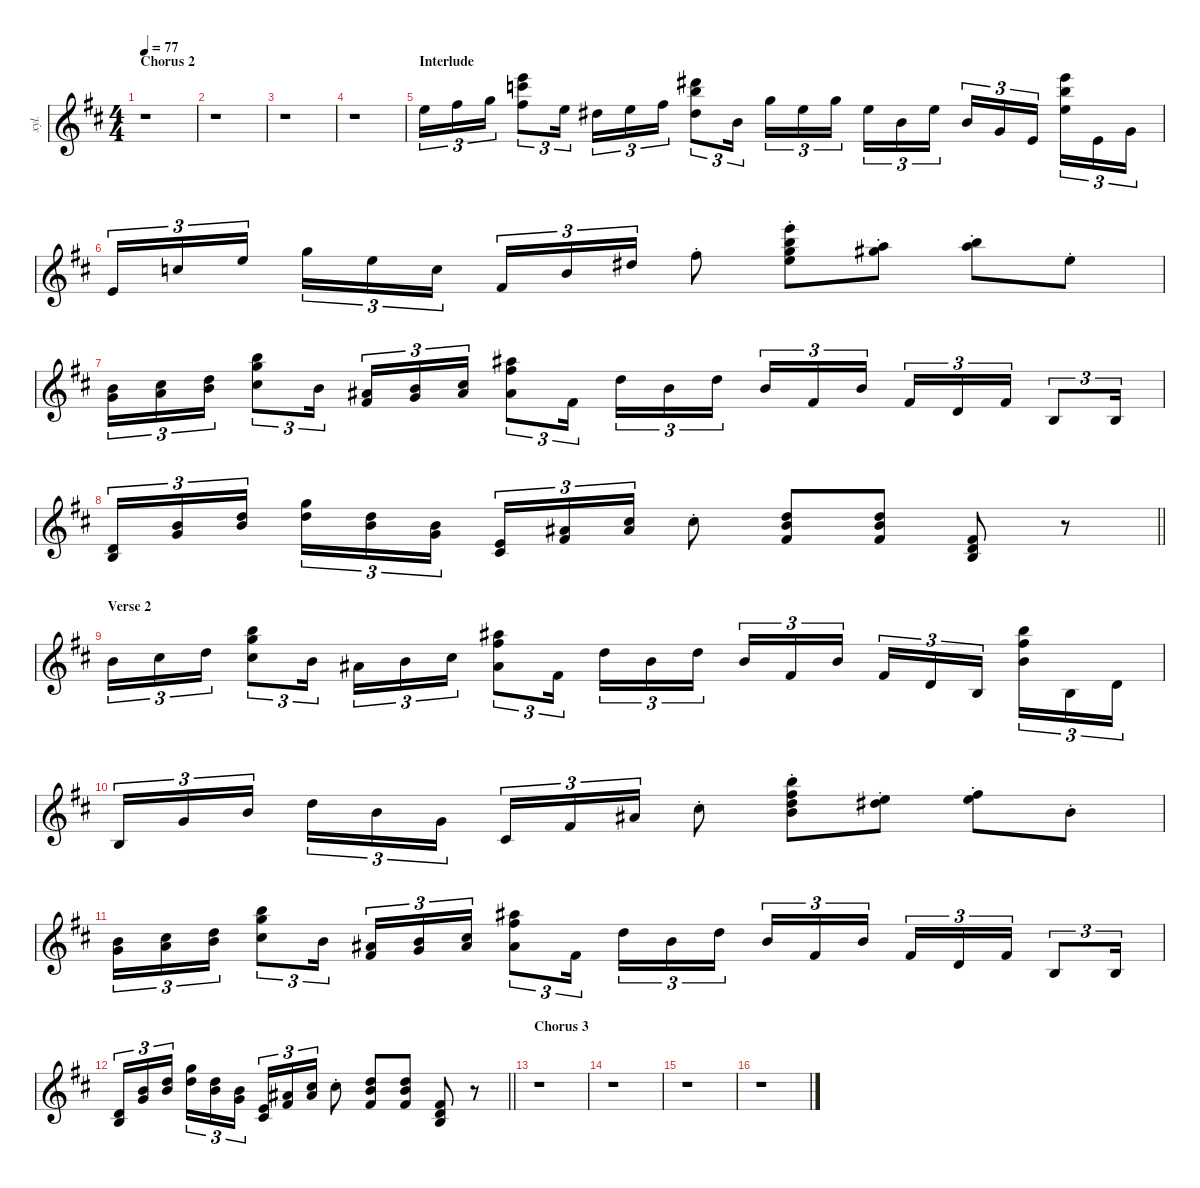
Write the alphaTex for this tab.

\defaultSystemsLayout 4
\hideDynamics
\bracketExtendMode nobrackets
\otherSystemsTrackNameOrientation horizontal
\track ("Xylophone" "xyl.") {defaultSystemsLayout 4 instrument xylophone}
\staff {score}
\tuning (E4 B3 G3 D3 A2 E2)
\ts (4 4)
\section ("" "Chorus 2")
\tempo 77
\clef g2
\ks bminor
r.1{dy f} |
r.1 |
r.1 |
r.1 |
\section ("" "Interlude")
12.1{acc forcenatural}.16{tu (3 2)} 14.1{acc #}.16{tu (3 2)} 15.1{acc forcenatural}.16{tu (3 2)} (23.3{acc #} 25.2{acc forcenatural} 24.1{acc forcenatural}).8{tu (3 2) bd 71} 12.1{acc forcenatural}.16{tu (3 2)} 11.1{acc #}.16{tu (3 2)} 12.1{acc forcenatural}.16{tu (3 2)} 14.1{acc #}.16{tu (3 2)} (20.3{acc #} 23.1{acc #} 24.2{acc forcenatural}).8{tu (3 2) bd 70} 7.1{acc forcenatural}.16{tu (3 2)} 15.1{acc forcenatural}.16{tu (3 2)} 12.1{acc forcenatural}.16{tu (3 2)} 15.1{acc forcenatural}.16{tu (3 2)} 12.1{acc forcenatural}.16{tu (3 2)} 7.1{acc forcenatural}.16{tu (3 2)} 12.1{acc forcenatural}.16{tu (3 2)} 7.1{acc forcenatural}.16{tu (3 2)} 3.1{acc forcenatural}.16{tu (3 2)} 0.1{acc forcenatural}.16{tu (3 2)} (24.1{acc forcenatural} 21.3{acc forcenatural} 24.2{acc forcenatural}).16{tu (3 2) bd 60} 0.1{acc forcenatural}.16{tu (3 2)} 3.1{acc forcenatural}.16{tu (3 2)} |
0.1{acc forcenatural}.16{tu (3 2)} 8.1{acc forcenatural}.16{tu (3 2)} 12.1{acc forcenatural}.16{tu (3 2)} 15.1{acc forcenatural}.16{tu (3 2)} 12.1{acc forcenatural}.16{tu (3 2)} 8.1{acc forcenatural}.16{tu (3 2)} 2.1{acc #}.16{tu (3 2)} 7.1{acc forcenatural}.16{tu (3 2)} 11.1{acc #}.16{tu (3 2)} 14.1{st acc #}.8 (26.4{st acc forcenatural} 24.3{st acc forcenatural} 24.2{st acc forcenatural} 24.1{st acc forcenatural}).8{bd 59} (17.1{st acc forcenatural} 21.2{st acc #}).8{bd 59} (22.2{st acc forcenatural} 19.1{st acc forcenatural}).8{bd 59} 12.1{st acc forcenatural}.8 |
(7.1{acc forcenatural} 8.2{acc forcenatural}).16{tu (3 2)} (9.1{acc #} 10.2{acc forcenatural}).16{tu (3 2)} (10.1{acc forcenatural} 12.2{acc forcenatural}).16{tu (3 2)} (18.3{acc #} 20.2{acc forcenatural} 19.1{acc forcenatural}).8{tu (3 2) bd 75} 7.1{acc forcenatural}.16{tu (3 2)} (6.1{acc #} 7.2{acc #}).16{tu (3 2)} (7.1{acc forcenatural} 8.2{acc forcenatural}).16{tu (3 2)} (9.1{acc #} 11.2{acc #}).16{tu (3 2)} (15.3{acc #} 18.1{acc #} 19.2{acc #}).8{tu (3 2) bd 75} 2.1{acc #}.16{tu (3 2)} 10.1{acc forcenatural}.16{tu (3 2)} 7.1{acc forcenatural}.16{tu (3 2)} 10.1{acc forcenatural}.16{tu (3 2)} 7.1{acc forcenatural}.16{tu (3 2)} 2.1{acc #}.16{tu (3 2)} 7.1{acc forcenatural}.16{tu (3 2)} 2.1{acc #}.16{tu (3 2)} 3.2{acc forcenatural}.16{tu (3 2)} 2.1{acc #}.16{tu (3 2)} 0.2{acc forcenatural}.8{tu (3 2)} 0.2{acc forcenatural}.16{tu (3 2)} |
\barLineRight lightlight
(0.2{acc forcenatural} 7.3{acc forcenatural}).16{tu (3 2)} (3.1{acc forcenatural} 12.2{acc forcenatural}).16{tu (3 2)} (7.1{acc forcenatural} 15.2{acc forcenatural}).16{tu (3 2)} (10.1{acc forcenatural} 20.2{acc forcenatural}).16{tu (3 2)} (7.1{acc forcenatural} 15.2{acc forcenatural}).16{tu (3 2)} (3.1{acc forcenatural} 12.2{acc forcenatural}).16{tu (3 2)} (2.2{acc #} 0.1{acc forcenatural}).16{tu (3 2)} (2.1{acc #} 11.2{acc #}).16{tu (3 2)} (6.1{acc #} 14.2{acc #}).16{tu (3 2)} 9.1{st acc #}.8 (11.3{acc #} 12.2{acc forcenatural} 10.1{acc forcenatural}).8{bd 56} (10.1{acc forcenatural} 12.2{acc forcenatural} 11.3{acc #}).8{bu 78} (2.1{acc #} 4.3{acc forcenatural} 3.2{acc forcenatural}).8{bu 72} r.8 |
\section ("" "Verse 2")
7.1{acc forcenatural}.16{tu (3 2)} 9.1{acc #}.16{tu (3 2)} 10.1{acc forcenatural}.16{tu (3 2)} (18.3{acc #} 20.2{acc forcenatural} 19.1{acc forcenatural}).8{tu (3 2) bd 75} 7.1{acc forcenatural}.16{tu (3 2)} 6.1{acc #}.16{tu (3 2)} 7.1{acc forcenatural}.16{tu (3 2)} 9.1{acc #}.16{tu (3 2)} (15.3{acc #} 18.1{acc #} 19.2{acc #}).8{tu (3 2) bd 75} 2.1{acc #}.16{tu (3 2)} 10.1{acc forcenatural}.16{tu (3 2)} 7.1{acc forcenatural}.16{tu (3 2)} 10.1{acc forcenatural}.16{tu (3 2)} 7.1{acc forcenatural}.16{tu (3 2)} 2.1{acc #}.16{tu (3 2)} 7.1{acc forcenatural}.16{tu (3 2)} 2.1{acc #}.16{tu (3 2)} 3.2{acc forcenatural}.16{tu (3 2)} 0.2{acc forcenatural}.16{tu (3 2)} (19.1{acc forcenatural} 16.3{acc forcenatural} 19.2{acc #}).16{tu (3 2) bd 60} 0.2{acc forcenatural}.16{tu (3 2)} 3.2{acc forcenatural}.16{tu (3 2)} |
0.2{acc forcenatural}.16{tu (3 2)} 3.1{acc forcenatural}.16{tu (3 2)} 7.1{acc forcenatural}.16{tu (3 2)} 10.1{acc forcenatural}.16{tu (3 2)} 7.1{acc forcenatural}.16{tu (3 2)} 3.1{acc forcenatural}.16{tu (3 2)} 2.2{acc #}.16{tu (3 2)} 2.1{acc #}.16{tu (3 2)} 6.1{acc #}.16{tu (3 2)} 9.1{st acc #}.8 (21.4{st acc forcenatural} 19.3{st acc forcenatural} 19.2{st acc #} 19.1{st acc forcenatural}).8{bd 59} (16.2{st acc #} 12.1{st acc forcenatural}).8{bd 58} (17.2{st acc forcenatural} 14.1{st acc #}).8{bd 57} 7.1{st acc forcenatural}.8 |
(7.1{acc forcenatural} 8.2{acc forcenatural}).16{tu (3 2)} (9.1{acc #} 10.2{acc forcenatural}).16{tu (3 2)} (10.1{acc forcenatural} 12.2{acc forcenatural}).16{tu (3 2)} (18.3{acc #} 20.2{acc forcenatural} 19.1{acc forcenatural}).8{tu (3 2) bd 75} 7.1{acc forcenatural}.16{tu (3 2)} (6.1{acc #} 7.2{acc #}).16{tu (3 2)} (7.1{acc forcenatural} 8.2{acc forcenatural}).16{tu (3 2)} (9.1{acc #} 11.2{acc #}).16{tu (3 2)} (15.3{acc #} 18.1{acc #} 19.2{acc #}).8{tu (3 2) bd 75} 2.1{acc #}.16{tu (3 2)} 10.1{acc forcenatural}.16{tu (3 2)} 7.1{acc forcenatural}.16{tu (3 2)} 10.1{acc forcenatural}.16{tu (3 2)} 7.1{acc forcenatural}.16{tu (3 2)} 2.1{acc #}.16{tu (3 2)} 7.1{acc forcenatural}.16{tu (3 2)} 2.1{acc #}.16{tu (3 2)} 3.2{acc forcenatural}.16{tu (3 2)} 2.1{acc #}.16{tu (3 2)} 0.2{acc forcenatural}.8{tu (3 2)} 0.2{acc forcenatural}.16{tu (3 2)} |
\barLineRight lightlight
(0.2{acc forcenatural} 7.3{acc forcenatural}).16{tu (3 2)} (3.1{acc forcenatural} 12.2{acc forcenatural}).16{tu (3 2)} (7.1{acc forcenatural} 15.2{acc forcenatural}).16{tu (3 2)} (10.1{acc forcenatural} 20.2{acc forcenatural}).16{tu (3 2)} (7.1{acc forcenatural} 15.2{acc forcenatural}).16{tu (3 2)} (3.1{acc forcenatural} 12.2{acc forcenatural}).16{tu (3 2)} (2.2{acc #} 0.1{acc forcenatural}).16{tu (3 2)} (2.1{acc #} 11.2{acc #}).16{tu (3 2)} (6.1{acc #} 14.2{acc #}).16{tu (3 2)} 9.1{st acc #}.8 (11.3{acc #} 12.2{acc forcenatural} 10.1{acc forcenatural}).8{bd 56} (10.1{acc forcenatural} 12.2{acc forcenatural} 11.3{acc #}).8{bu 78} (2.1{acc #} 4.3{acc forcenatural} 3.2{acc forcenatural}).8{bu 72} r.8 |
\section ("" "Chorus 3")
r.1 |
r.1 |
r.1 |
r.1
